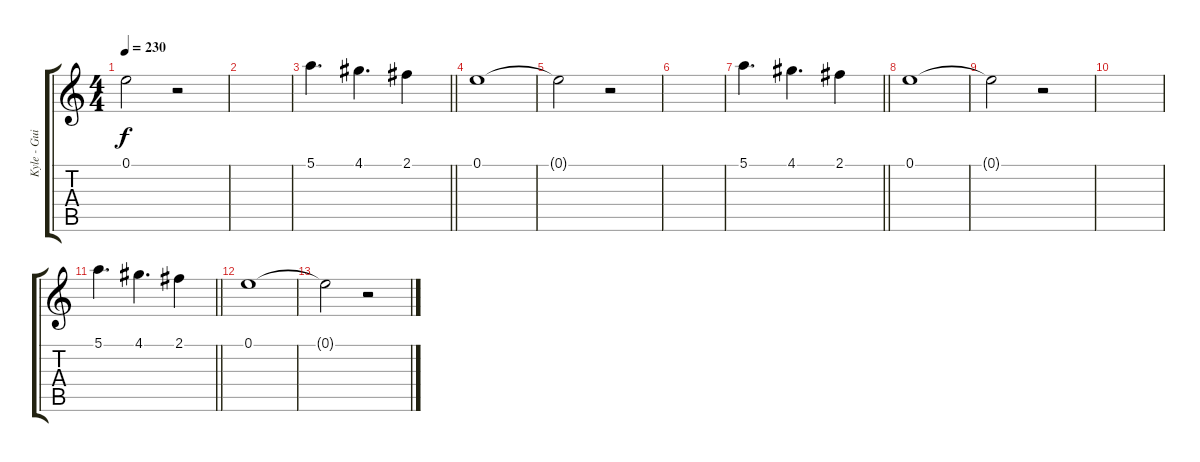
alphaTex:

\track ("Kyle - Guitar" "Kyle - Gui") {instrument distortionguitar}
\staff {score tabs}
\tuning (E4 B3 G3 D3 A2 E2) {hide}
\ts (4 4)
\tempo 230
\clef g2
\ks c
0.1{t}.2{dy f} r.2 |
|
\barLineRight lightlight
5.1.4{d} 4.1.4{d} 2.1.4 |
0.1.1 |
0.1{t}.2 r.2 |
|
\barLineRight lightlight
5.1.4{d} 4.1.4{d} 2.1.4 |
0.1.1 |
0.1{t}.2 r.2 |
|
\barLineRight lightlight
5.1.4{d} 4.1.4{d} 2.1.4 |
0.1.1 |
0.1{t}.2 r.2
